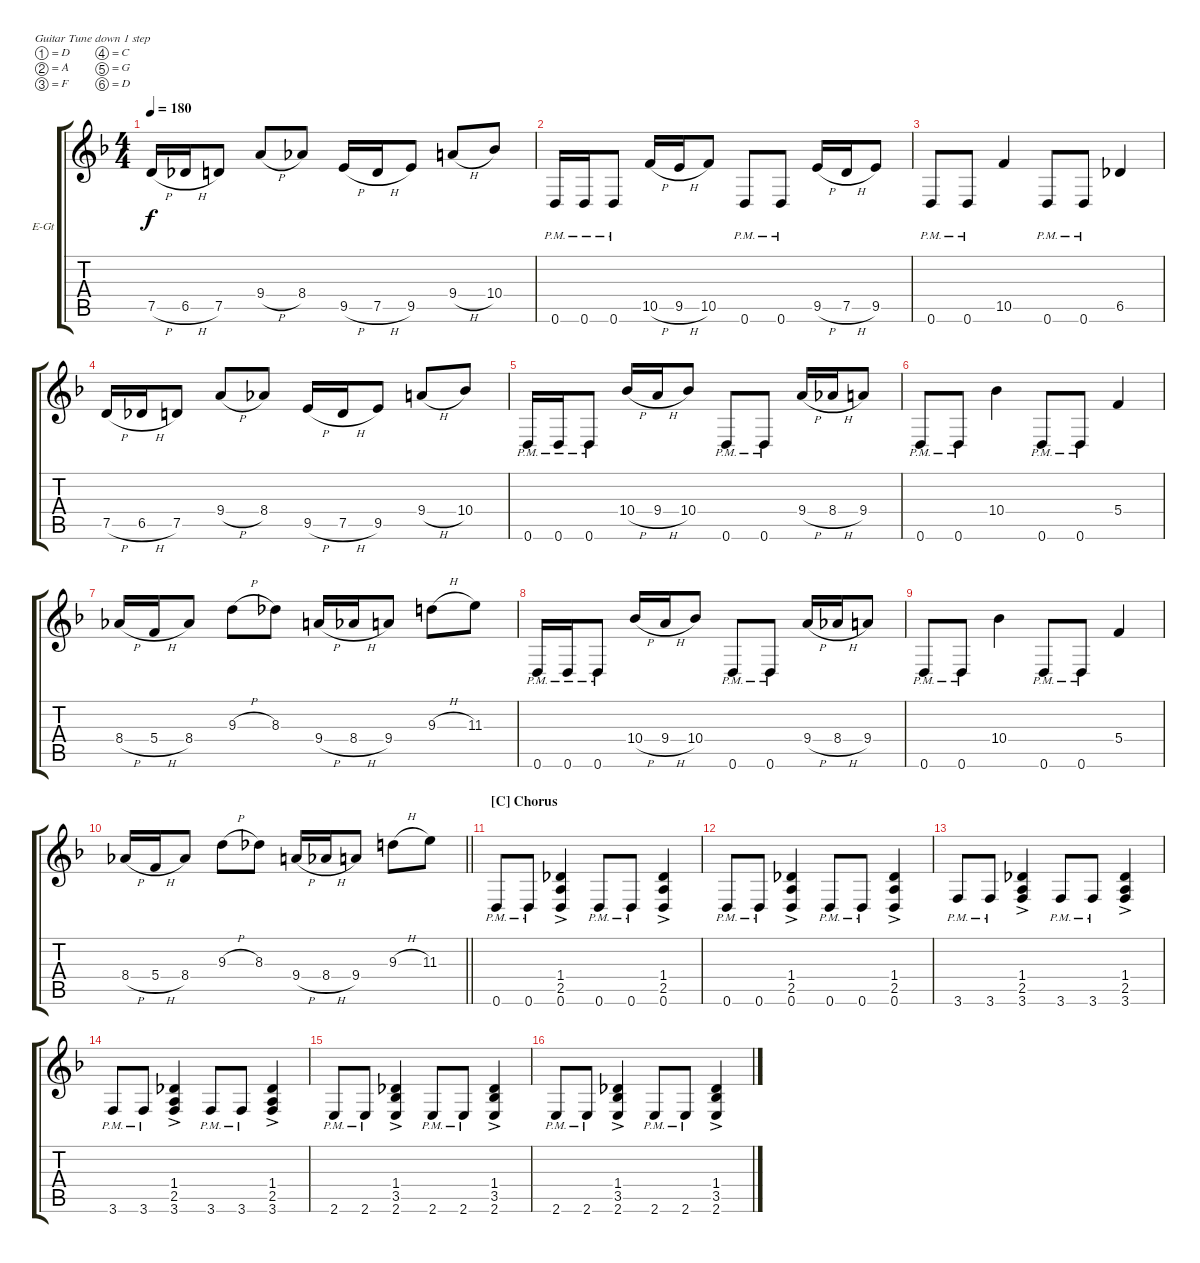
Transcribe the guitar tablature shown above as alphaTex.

\bracketExtendMode groupsimilarinstruments
\firstSystemTrackNameOrientation horizontal
\otherSystemsTrackNameOrientation horizontal
\track ("Guitar 1" "E-Gt") {instrument overdrivenguitar}
\staff {score tabs}
\tuning (D4 A3 F3 C3 G2 D2)
\ts (4 4)
\tempo 180
\clef g2
\ks dminor
7.5{h}.16{dy f} 6.5{h}.16 7.5.8 9.4{h}.8 8.4.8 9.5{h}.16 7.5{h}.16 9.5.8 9.4{h}.8 10.4.8 |
0.6{pm}.16 0.6{pm}.16 0.6{pm}.8 10.5{h}.16 9.5{h}.16 10.5.8 0.6{pm}.8 0.6{pm}.8 9.5{h}.16 7.5{h}.16 9.5.8 |
0.6{pm}.8 0.6{pm}.8 10.5.4 0.6{pm}.8 0.6{pm}.8 6.5.4 |
7.5{h}.16 6.5{h}.16 7.5.8 9.4{h}.8 8.4.8 9.5{h}.16 7.5{h}.16 9.5.8 9.4{h}.8 10.4.8 |
0.6{pm}.16 0.6{pm}.16 0.6{pm}.8 10.4{h}.16 9.4{h}.16 10.4.8 0.6{pm}.8 0.6{pm}.8 9.4{h}.16 8.4{h}.16 9.4.8 |
0.6{pm}.8 0.6{pm}.8 10.4.4 0.6{pm}.8 0.6{pm}.8 5.4.4 |
8.4{h}.16 5.4{h}.16 8.4.8 9.3{h}.8 8.3.8 9.4{h}.16 8.4{h}.16 9.4.8 9.3{h}.8 11.3.8 |
0.6{pm}.16 0.6{pm}.16 0.6{pm}.8 10.4{h}.16 9.4{h}.16 10.4.8 0.6{pm}.8 0.6{pm}.8 9.4{h}.16 8.4{h}.16 9.4.8 |
0.6{pm}.8 0.6{pm}.8 10.4.4 0.6{pm}.8 0.6{pm}.8 5.4.4 |
\barLineRight lightlight
8.4{h}.16 5.4{h}.16 8.4.8 9.3{h}.8 8.3.8 9.4{h}.16 8.4{h}.16 9.4.8 9.3{h}.8 11.3.8 |
\section ("C" "Chorus")
0.6{pm}.8 0.6{pm}.8 (1.4{ac} 2.5{ac} 0.6{ac}).4 0.6{pm}.8 0.6{pm}.8 (1.4{ac} 2.5{ac} 0.6{ac}).4 |
0.6{pm}.8 0.6{pm}.8 (1.4{ac} 2.5{ac} 0.6{ac}).4 0.6{pm}.8 0.6{pm}.8 (1.4{ac} 2.5{ac} 0.6{ac}).4 |
3.6{pm}.8 3.6{pm}.8 (1.4{ac} 2.5{ac} 3.6{ac}).4 3.6{pm}.8 3.6{pm}.8 (1.4{ac} 2.5{ac} 3.6{ac}).4 |
3.6{pm}.8 3.6{pm}.8 (1.4{ac} 2.5{ac} 3.6{ac}).4 3.6{pm}.8 3.6{pm}.8 (1.4{ac} 2.5{ac} 3.6{ac}).4 |
2.6{pm}.8 2.6{pm}.8 (1.4{ac} 3.5{ac} 2.6{ac}).4 2.6{pm}.8 2.6{pm}.8 (1.4{ac} 3.5{ac} 2.6{ac}).4 |
2.6{pm}.8 2.6{pm}.8 (1.4{ac} 3.5{ac} 2.6{ac}).4 2.6{pm}.8 2.6{pm}.8 (1.4{ac} 3.5{ac} 2.6{ac}).4
